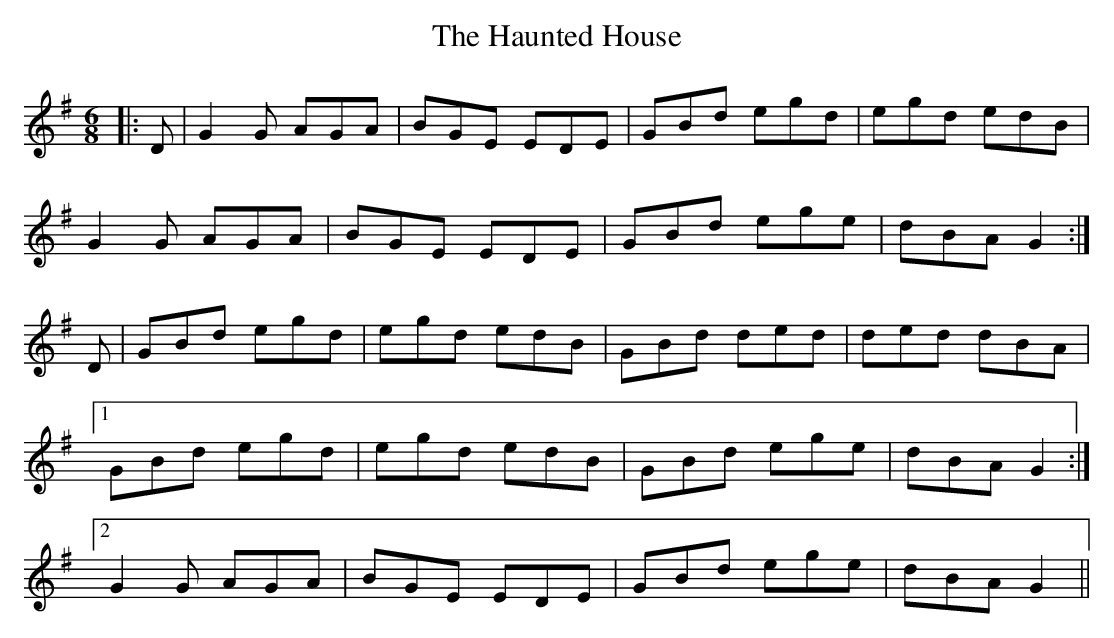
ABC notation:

X:1
T: The Haunted House
M: 6/8
L: 1/8
K: Gmaj
|:D|G2G AGA|BGE EDE|GBd egd|egd edB|
G2G AGA|BGE EDE|GBd ege|dBA G2:|
D|GBd egd|egd edB|GBd ded|ded dBA|
[1 GBd egd|egd edB|GBd ege|dBA G2:|
[2 G2G AGA|BGE EDE|GBd ege|dBA G2||
